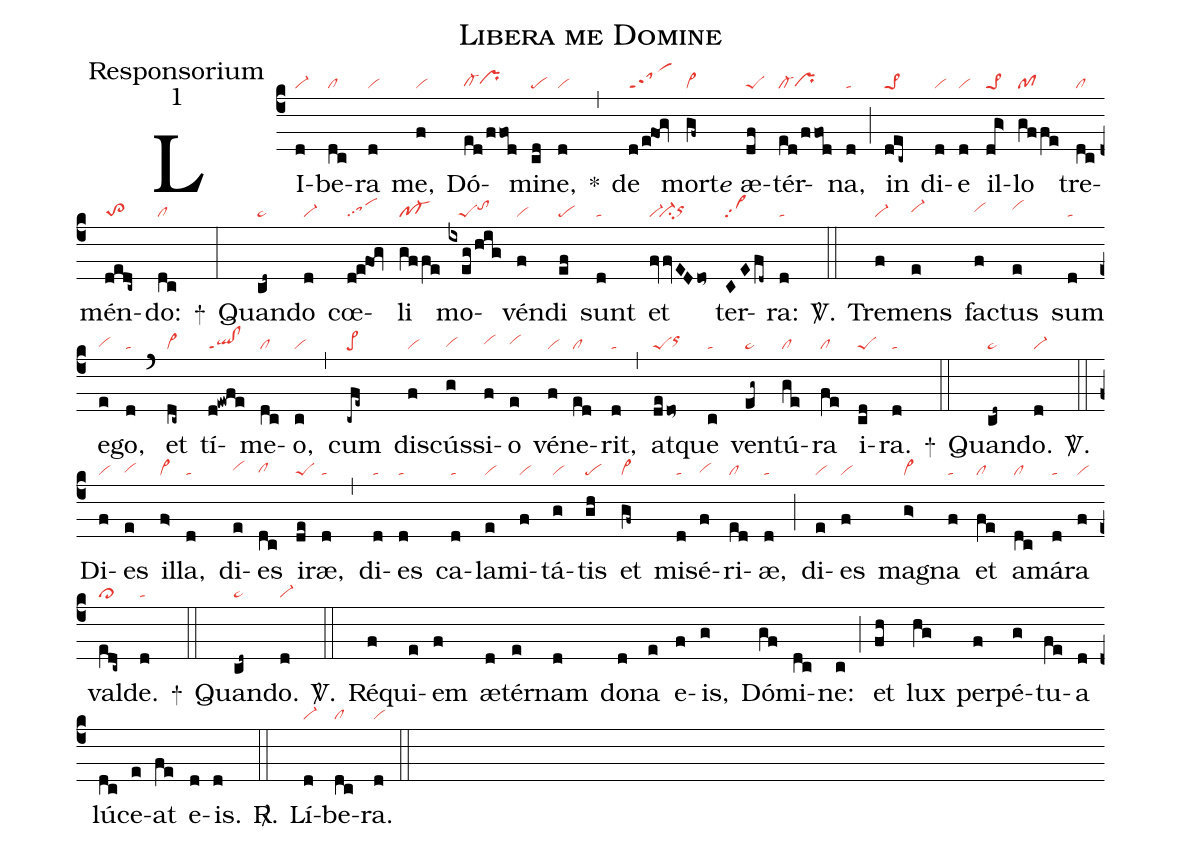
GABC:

name: Libera me Domine;
office-part: Responsorium;
mode: 1;
nabc-lines: 1;
%%
(c4)
LI(d|vi-)be(dc|cl)ra(d|vi) me,(f|vi) Dó(ed/ffod|cl-hgprhh)mi(cd|pe)ne,(d|vi) *(,)
de(d/efOg|saM5ppt1) mor(gf~|vi>)t<e>e</e> æ(df|peS)tér(ed/ffod|cl-prhg)na,(d|ta) (;)
in(dec~|pe>1) di(d|vi)e(d|vi) il(dg>|pe>1)lo(gffe|pf) tre(dc|cl)mén(dedc~|to>2)do:(dc|cl) +(:)
Quan(cd~|ta>)do(d|vi-) cœ(d!efOg|sapp1)li(gffe|pf-) mo(ixeg/hig|///peStohi)vén(f|vi)di(ef|pe) sunt(d|ta) et(fvvEDdo~|vi-`ci-orhh) ter(CEfd~|vi>pp2)ra:(d|ta) <sp>V/</sp>.(::)
Tre(f|vi-)mens(e|vi-hh) fac(f|vihh)tus(e|vihi) sum(d|ta) e(e|vihg)go,(d|ta) (`)
et(dc~|vi>) tí(d!ewfe|ql!clppt1)me(dc|cl)o,(c|vi) (,)
cum(-cfe~|pe>) dis(f|vi)cús(g|vihg)si(f|vihh)o(e|vihh) vé(f|vi)ne(ed|cl)rit,(d|ta) (,)
at(de/do~|peSorhi)que(c|ta) ven(eg~|ta>)tú(ge|cl)ra(fe|cl) i(cd|peS)ra.(d|ta) +(::)
Quan(cd~|ta>)do.(d|vi-) <sp>V/</sp>.(::)
Di(f|vi)es(e|vihg) il(f>|vi>)la,(d|ta) di(e|vihh)es(dc|clhg) i(de|peS)ræ,(d|ta) (,)
di(d|ta)es(d|ta) ca(d|ta)la(e|vi)mi(f|vi)tá(g|vi)tis(gh|pe) et(gf~|vi>) mi(d|ta)sé(f|vihg)ri(ed|cl)æ,(d|ta) (;)
di(e|vi)es(f|vi) ma(g>|vi>)gna(f|ta) et(fe|cl) a(dc|cl)má(d|ta)ra(f|vi) val(edc~|cl>)de.(d|ta) +(::)
Quan(cd~|ta>)do.(d|vi-) <sp>V/</sp>.(::)
Ré(f)qui(e)em(f) æ(d)tér(e)nam(d) do(d)na(e) e(f)is,(g) Dó(gf)mi(dc)ne:(c) (;)
et(fh) lux(hg) per(f)pé(g)tu(fe)a(d) lú(dc)ce(e)at(fe) e(d)is.(d) <sp>R/</sp>.(::)
Lí(d|vi-)be(dc|cl)ra.(d|vi) (::)
